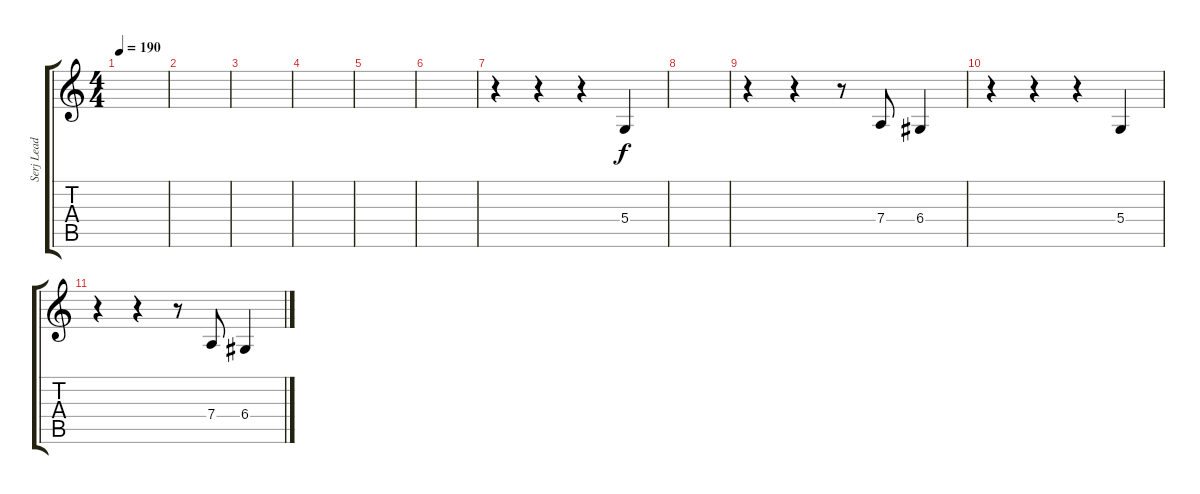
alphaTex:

\track ("Serj Lead Vox" "Serj Lead ") {instrument bassoon}
\staff {score tabs}
\tuning (E4 B3 G3 D3 A2 E2) {hide}
\ts (4 4)
\tempo 190
\clef g2
\ks c
|
|
|
|
|
|
r.4 r.4 r.4 5.4.4 |
|
r.4 r.4 r.8 7.4.8 6.4.4 |
r.4 r.4 r.4 5.4.4 |
r.4 r.4 r.8 7.4.8 6.4.4
